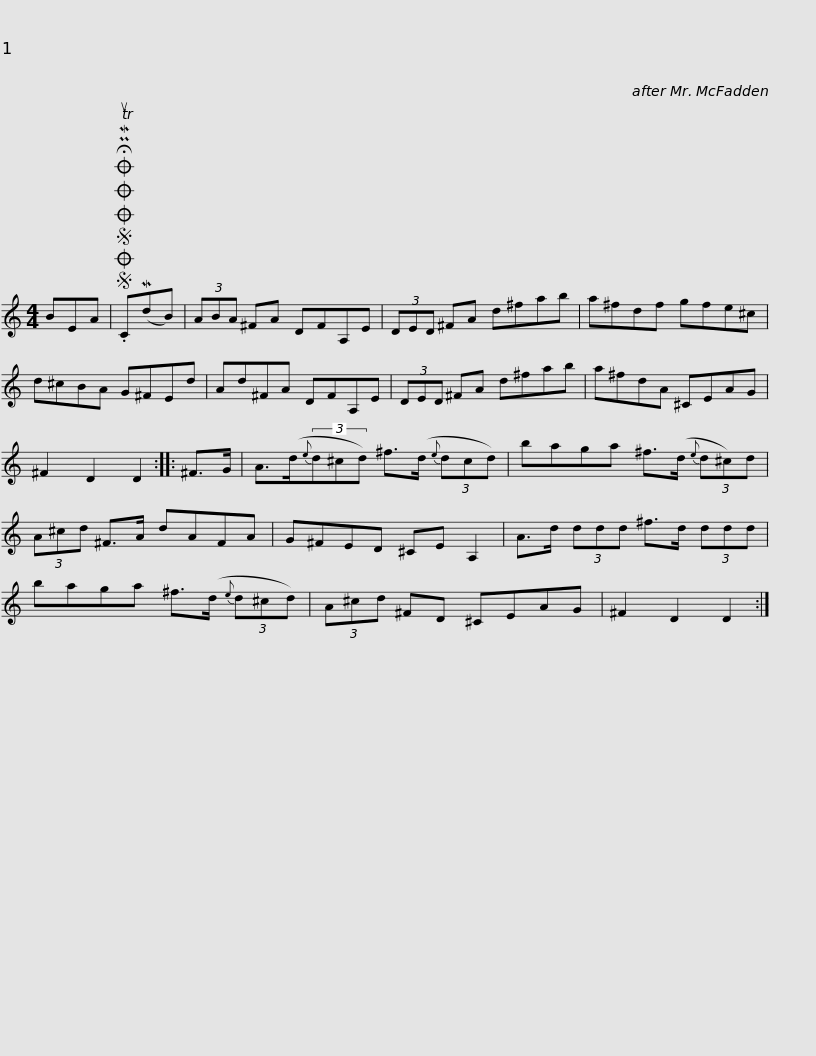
X:1
L:1/8
M:4/4
I:linebreak $
K:C
V:1 treble
V:1
 BEA |SOSOOO .!fermata!PMTuC(MdB) | (3ABA ^FA DFA,E | (3DED ^FA d^fab | a^fdf gfe^c | %5
 d^cBA G^FEd |$ Ad^FA DFA,E | (3DED ^FA d^fab | a^fdA ^CEAG | ^F2 D2 D2 :: %10
 ^F>G | A>(d{e}(3d^cd) ^f>(d{e} (3dcd) |$ baga ^f>(d{e} (3d^c)d | (3A^cd ^F>A dAFA | G^FED ^CE A,2 | %15
 A>d (3ddd ^f>d (3ddd |$ baga ^f>(d{e} (3d^cd) | (3A^cd ^FD ^CEAG | ^F2 D2 D2 :| %19
